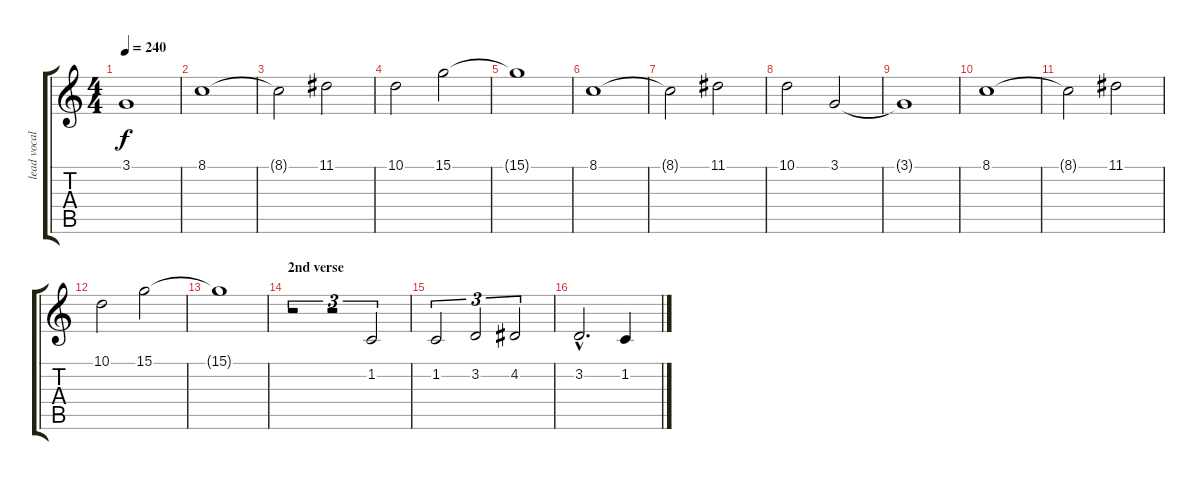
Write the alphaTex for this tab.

\track ("lead vocals(fabio lione)" "lead vocal") {instrument flute}
\staff {score tabs}
\tuning (E4 B3 G3 D3 A2 E2) {hide}
\ts (4 4)
\tempo 240
\clef g2
\ks c
3.1{t}.1{dy f} |
8.1.1 |
8.1{t}.2 11.1.2 |
10.1.2 15.1.2 |
15.1{t}.1 |
8.1.1 |
8.1{t}.2 11.1.2 |
10.1.2 3.1.2 |
3.1{t}.1 |
8.1.1 |
8.1{t}.2 11.1.2 |
10.1.2 15.1.2 |
15.1{t}.1 |
\section ("" "2nd verse")
r.2{tu (3 2)} r.2{tu (3 2)} 1.2.2{tu (3 2)} |
1.2.2{tu (3 2)} 3.2.2{tu (3 2)} 4.2.2{tu (3 2)} |
3.2{hac}.2{d} 1.2.4
